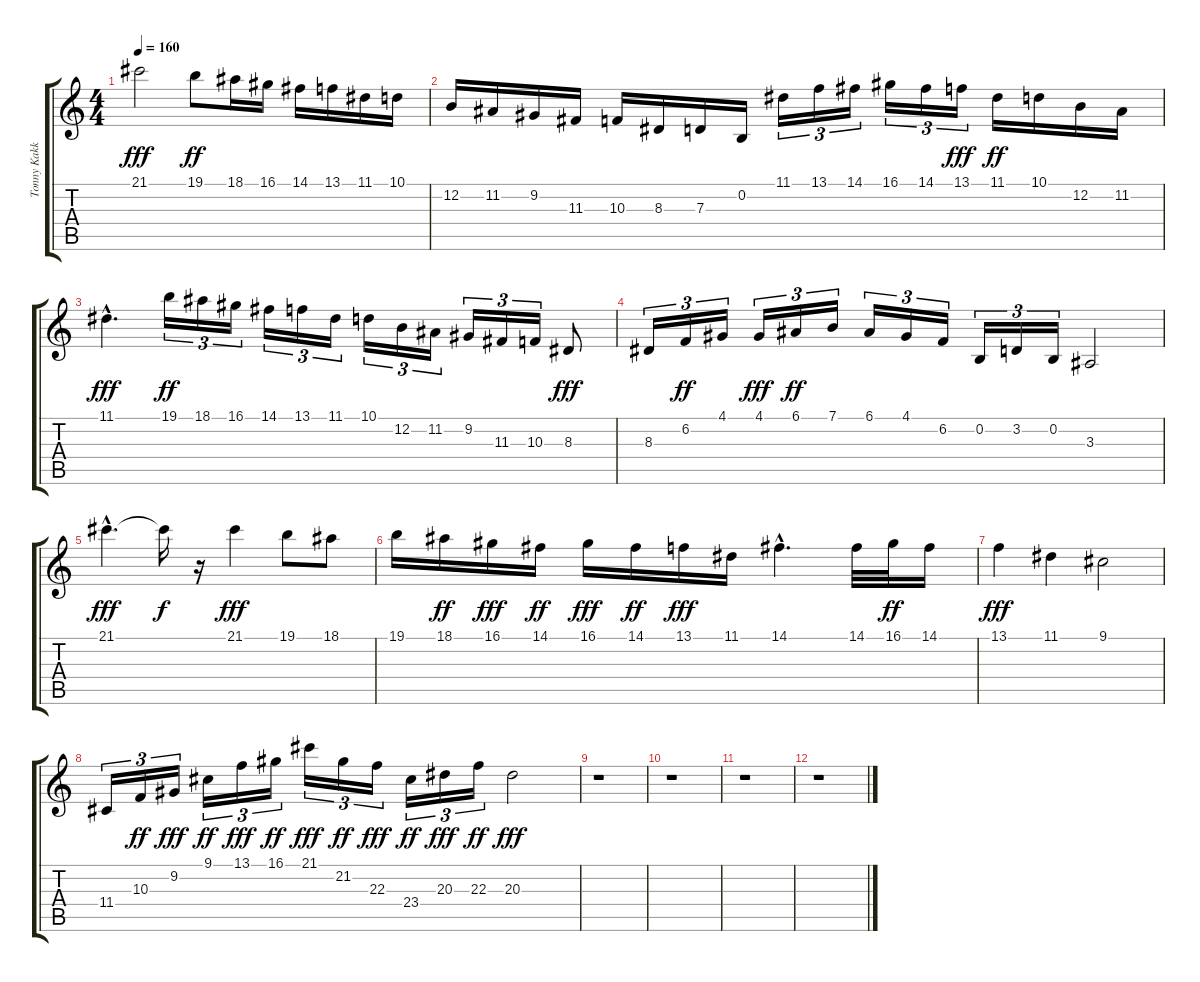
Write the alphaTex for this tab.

\track ("Tonny Kakko" "Tonny Kakk") {instrument lead1square}
\staff {score tabs}
\tuning (E4 B3 G3 D3 A2 E2) {hide}
\ts (4 4)
\tempo 160
\clef g2
\ks c
21.1.2{dy fff instrument clarinet} 19.1.8{dy ff} 18.1.16 16.1.16 14.1.16 13.1.16 11.1.16 10.1.16 |
12.2.16 11.2.16 9.2.16 11.3.16 10.3.16 8.3.16 7.3.16 0.2.16 11.1.16{tu (3 2)} 13.1.16{tu (3 2)} 14.1.16{tu (3 2)} 16.1.16{tu (3 2)} 14.1.16{tu (3 2)} 13.1.16{tu (3 2) dy fff} 11.1.16{dy ff} 10.1.16 12.2.16 11.2.16 |
11.1{hac}.4{d dy fff} 19.1.16{tu (3 2) dy ff} 18.1.16{tu (3 2)} 16.1.16{tu (3 2)} 14.1.16{tu (3 2)} 13.1.16{tu (3 2)} 11.1.16{tu (3 2)} 10.1.16{tu (3 2)} 12.2.16{tu (3 2)} 11.2.16{tu (3 2)} 9.2.16{tu (3 2)} 11.3.16{tu (3 2)} 10.3.16{tu (3 2)} 8.3.8{dy fff} |
8.3.16{tu (3 2)} 6.2.16{tu (3 2) dy ff} 4.1.16{tu (3 2)} 4.1.16{tu (3 2) dy fff} 6.1.16{tu (3 2) dy ff} 7.1.16{tu (3 2)} 6.1.16{tu (3 2)} 4.1.16{tu (3 2)} 6.2.16{tu (3 2)} 0.2.16{tu (3 2)} 3.2.16{tu (3 2)} 0.2.16{tu (3 2)} 3.3.2 |
21.1{hac}.4{d dy fff} 21.1{t}.16{dy f} r.16 21.1.4{dy fff} 19.1.8 18.1.8 |
19.1.16 18.1.16{dy ff} 16.1.16{dy fff} 14.1.16{dy ff} 16.1.16{dy fff} 14.1.16{dy ff} 13.1.16{dy fff} 11.1.16 14.1{hac}.4{d} 14.1.32 16.1.32{dy ff} 14.1.16 |
13.1.4{dy fff} 11.1.4 9.1.2 |
11.4.16{tu (3 2)} 10.3.16{tu (3 2) dy ff} 9.2.16{tu (3 2) dy fff} 9.1.16{tu (3 2) dy ff} 13.1.16{tu (3 2) dy fff} 16.1.16{tu (3 2) dy ff} 21.1.16{tu (3 2) dy fff} 21.2.16{tu (3 2) dy ff} 22.3.16{tu (3 2) dy fff} 23.4.16{tu (3 2) dy ff} 20.3.16{tu (3 2) dy fff} 22.3.16{tu (3 2) dy ff} 20.3.2{dy fff} |
r.1 |
r.1 |
r.1 |
r.1
